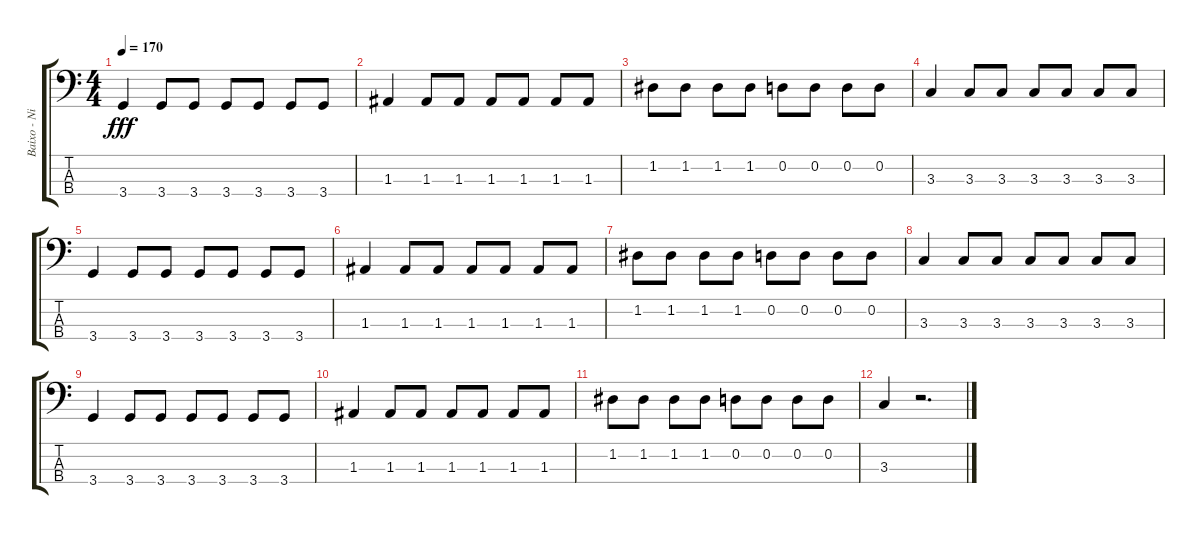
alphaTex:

\track ("Baixo - Nikola" "Baixo - Ni") {instrument electricbasspick}
\staff {score tabs}
\tuning (G2 D2 A1 E1) {hide}
\ts (4 4)
\tempo 170
\clef f4
\ks c
3.4.4{dy fff} 3.4.8 3.4.8 3.4.8 3.4.8 3.4.8 3.4.8 |
1.3.4 1.3.8 1.3.8 1.3.8 1.3.8 1.3.8 1.3.8 |
1.2.8 1.2.8 1.2.8 1.2.8 0.2.8 0.2.8 0.2.8 0.2.8 |
3.3.4 3.3.8 3.3.8 3.3.8 3.3.8 3.3.8 3.3.8 |
3.4.4 3.4.8 3.4.8 3.4.8 3.4.8 3.4.8 3.4.8 |
1.3.4 1.3.8 1.3.8 1.3.8 1.3.8 1.3.8 1.3.8 |
1.2.8 1.2.8 1.2.8 1.2.8 0.2.8 0.2.8 0.2.8 0.2.8 |
3.3.4 3.3.8 3.3.8 3.3.8 3.3.8 3.3.8 3.3.8 |
3.4.4 3.4.8 3.4.8 3.4.8 3.4.8 3.4.8 3.4.8 |
1.3.4 1.3.8 1.3.8 1.3.8 1.3.8 1.3.8 1.3.8 |
1.2.8 1.2.8 1.2.8 1.2.8 0.2.8 0.2.8 0.2.8 0.2.8 |
3.3.4 r.2{d}
